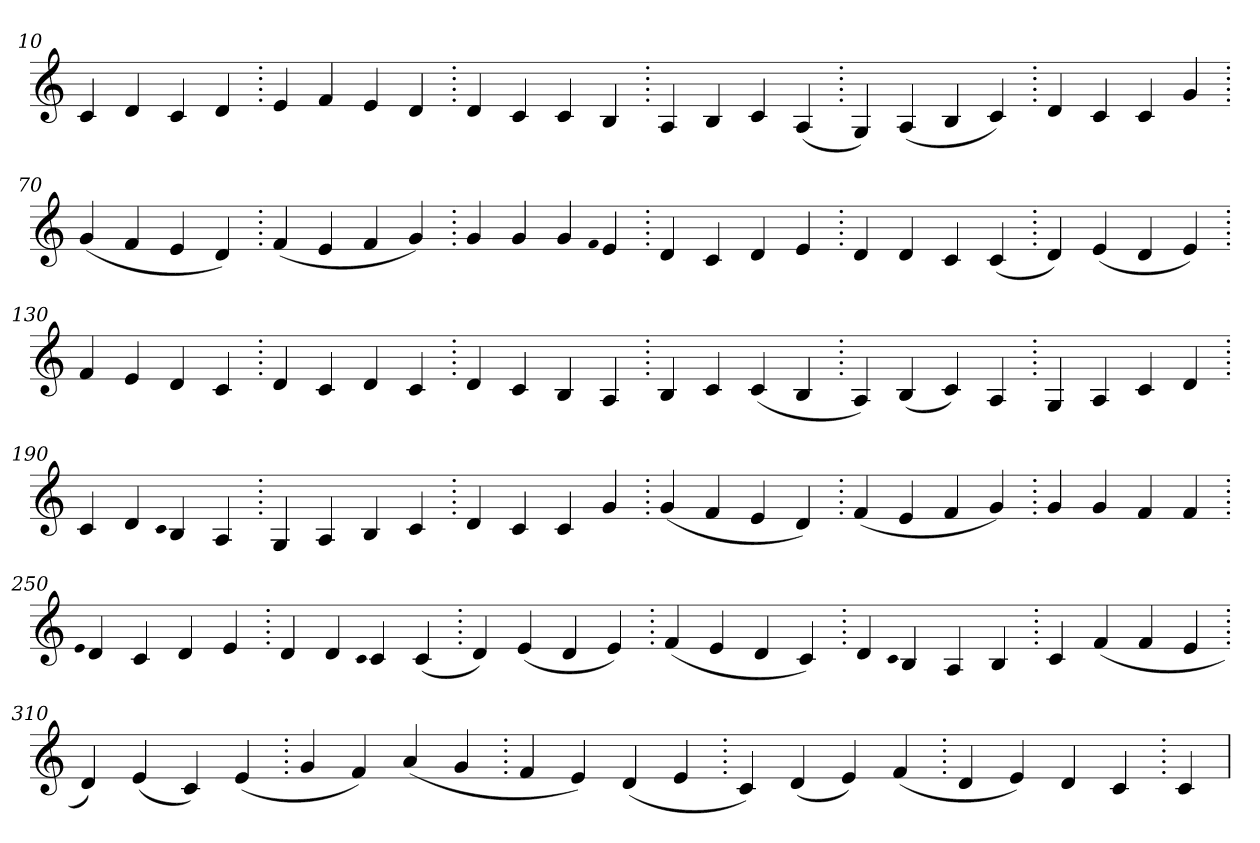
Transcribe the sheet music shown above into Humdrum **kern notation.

**kern
*part1
*staff1
*clefG2
=10.
4c
4d
4c
4d
=20.
4e
4f
4e
4d
=30.
4d
4c
4c
4B
=40.
4A
4B
4c
(>4A
=50.
4G)
(>4A
4B
4c)
=60.
4d
4c
4c
4g
=70.
(>4g
4f
4e
4d)
=80.
(>4f
4e
4f
4g)
=90.
4g
4g
4g
qqf
4e
=100.
4d
4c
4d
4e
=110.
4d
4d
4c
(>4c
=120.
4d)
(>4e
4d
4e)
=130.
4f
4e
4d
4c
=140.
4d
4c
4d
4c
=150.
4d
4c
4B
4A
=160.
4B
4c
(>4c
4B
=170.
4A)
(>4B
4c)
4A
=180.
4G
4A
4c
4d
=190.
4c
4d
qqc
4B
4A
=200.
4G
4A
4B
4c
=210.
4d
4c
4c
4g
=220.
(>4g
4f
4e
4d)
=230.
(>4f
4e
4f
4g)
=240.
4g
4g
4f
4f
=250.
qqe
4d
4c
4d
4e
=260.
4d
4d
qqc
4c
(>4c
=270.
4d)
(>4e
4d
4e)
=280.
(>4f
4e
4d
4c)
=290.
4d
qqc
4B
4A
4B
=300.
4c
(>4f
4f
4e
=310.
4d)
(>4e
4c)
(>4e
=320.
4g
4f)
(>4a
4g
=330.
4f
4e)
(>4d
4e
=340.
4c)
(>4d
4e)
(>4f
=350.
4d
4e)
4d
4c
=360.
4c
=
*-
